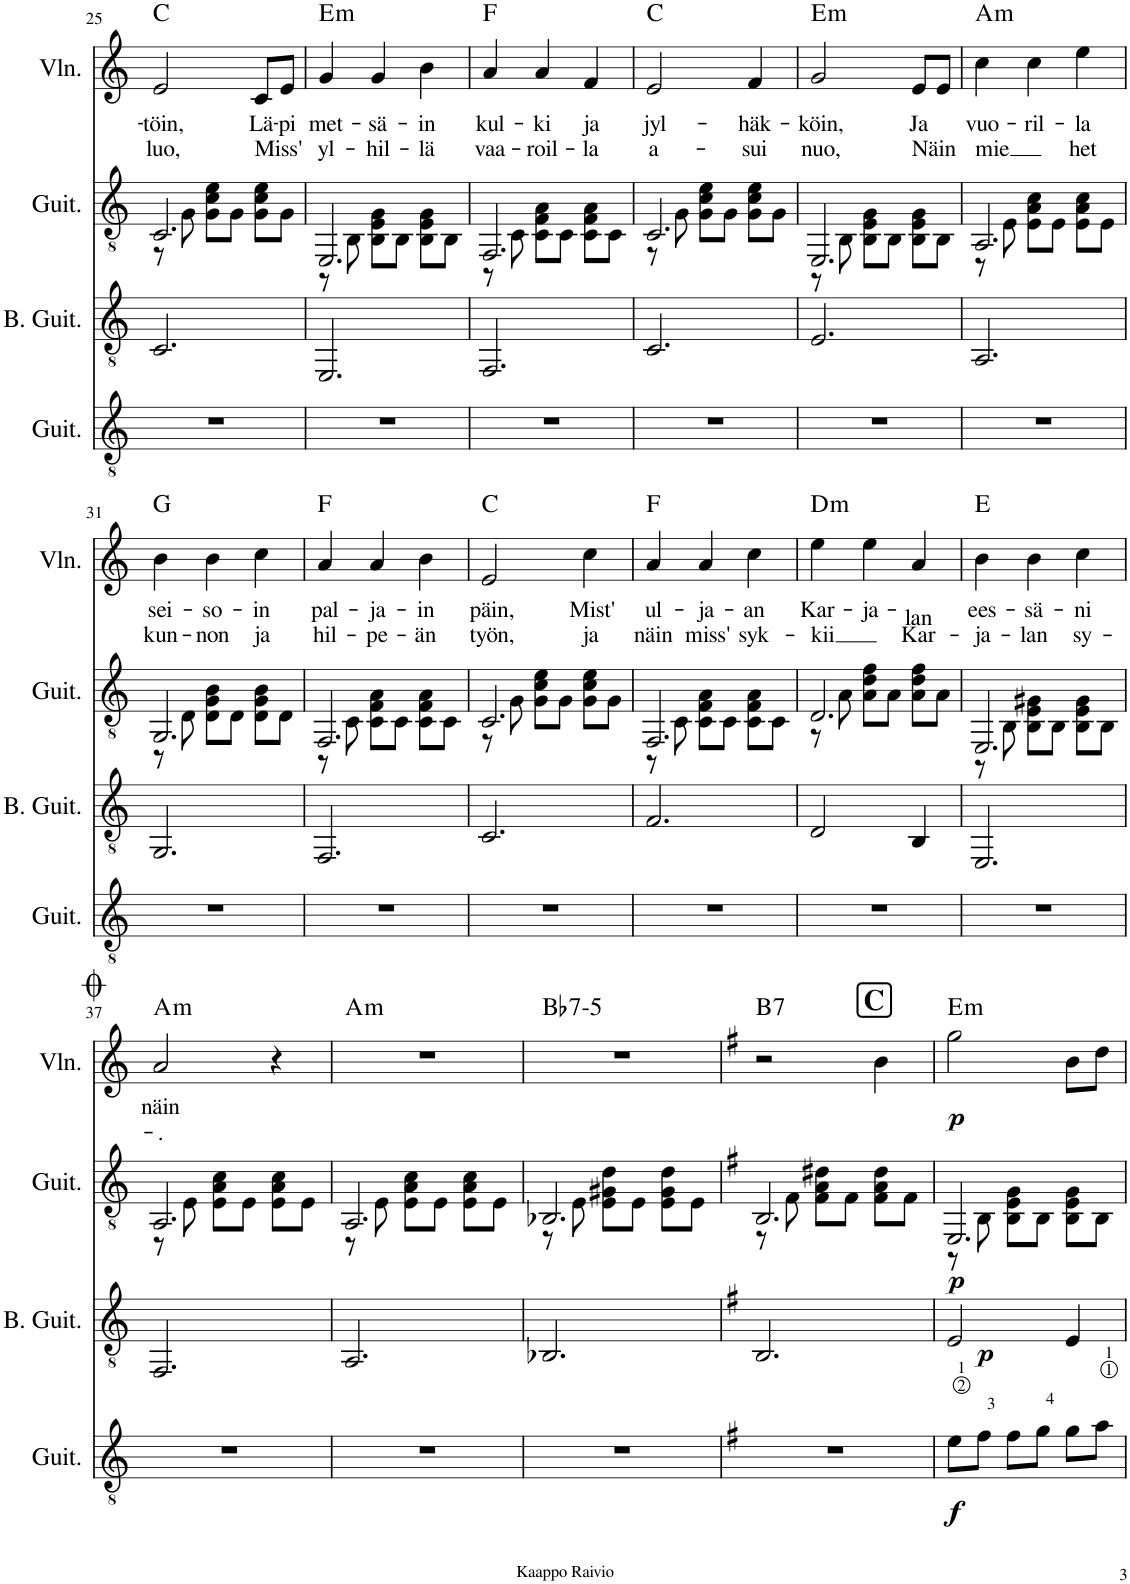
**kern	**dynam	**kern	**dynam	**kern	**dynam	**kern	**text	**text	**dynam	**harte
*part4	*part4	*part3	*part3	*part2	*part2	*part1	*part1	*part1	*part1	*part1
*staff4	*staff4	*staff3	*staff3	*staff2	*staff2	*staff1	*staff1	*staff1	*staff1	*
*I"4. Guitar (Aku / Riina / Eero)	*	*I"3. Bass (Aku / Riina / Eero)	*	*I"2. Guitar (Kaappo)	*	*I"1, Violin (Essi / Anu)	*	*	*	*
*I'Guit.	*	*	*	*I'Guit.	*	*I'Vln.	*	*	*	*
!!LO:PB:g=z
*clefGv2	*	*clefGv2	*	*clefGv2	*	*clefG2	*	*	*	*
*k[]	*	*k[]	*	*k[]	*	*k[]	*	*	*	*
*M3/4	*	*M3/4	*	*M3/4	*	*M3/4	*	*	*	*
=25	=25	=25	=25	=25	=25	=25	=25	=25	=25	=25
*	*	*	*	*^	*	*	*	*	*	*
!	!	!	!	!	!	!	!	!LO:LY:b	!LO:LY:b	!	!
2.r	.	2.C/	.	2.C/	8r	.	2e/	-töin,	luo,	.	C:maj
.	.	.	.	.	8G\	.	.	.	.	.	.
.	.	.	.	.	8G\ 8c\ 8e\L	.	.	.	.	.	.
.	.	.	.	.	8G\J	.	.	.	.	.	.
!	!	!	!	!	!	!	!	!LO:LY:b	!LO:LY:b	!	!
.	.	.	.	.	8G\ 8c\ 8e\L	.	8c/L	Lä-	Miss'	.	.
!	!	!	!	!	!	!	!	!LO:LY:b	!	!	!
.	.	.	.	.	8G\J	.	8e/J	-pi	.	.	.
=26	=26	=26	=26	=26	=26	=26	=26	=26	=26	=26	=26
!	!	!	!	!	!	!	!	!LO:LY:b	!LO:LY:b	!	!LO:H:kt=m
2.r	.	2.EE/	.	2.EE/	8r	.	4g/	met-	yl-	.	E:min
.	.	.	.	.	8BB\	.	.	.	.	.	.
!	!	!	!	!	!	!	!	!LO:LY:b	!LO:LY:b	!	!
.	.	.	.	.	8BB\ 8E\ 8G\L	.	4g/	-sä-	-hil-	.	.
.	.	.	.	.	8BB\J	.	.	.	.	.	.
!	!	!	!	!	!	!	!	!LO:LY:b	!LO:LY:b	!	!
.	.	.	.	.	8BB\ 8E\ 8G\L	.	4b\	-in	-lä	.	.
.	.	.	.	.	8BB\J	.	.	.	.	.	.
=27	=27	=27	=27	=27	=27	=27	=27	=27	=27	=27	=27
!	!	!	!	!	!	!	!	!LO:LY:b	!LO:LY:b	!	!
2.r	.	2.FF/	.	2.FF/	8r	.	4a/	kul-	vaa-	.	F:maj
.	.	.	.	.	8C\	.	.	.	.	.	.
!	!	!	!	!	!	!	!	!LO:LY:b	!LO:LY:b	!	!
.	.	.	.	.	8C\ 8F\ 8A\L	.	4a/	-ki	-roil-	.	.
.	.	.	.	.	8C\J	.	.	.	.	.	.
!	!	!	!	!	!	!	!	!LO:LY:b	!LO:LY:b	!	!
.	.	.	.	.	8C\ 8F\ 8A\L	.	4f/	ja	-la	.	.
.	.	.	.	.	8C\J	.	.	.	.	.	.
=28	=28	=28	=28	=28	=28	=28	=28	=28	=28	=28	=28
!	!	!	!	!	!	!	!	!LO:LY:b	!LO:LY:b	!	!
2.r	.	2.C/	.	2.C/	8r	.	2e/	jyl-	a-	.	C:maj
.	.	.	.	.	8G\	.	.	.	.	.	.
.	.	.	.	.	8G\ 8c\ 8e\L	.	.	.	.	.	.
.	.	.	.	.	8G\J	.	.	.	.	.	.
!	!	!	!	!	!	!	!	!LO:LY:b	!LO:LY:b	!	!
.	.	.	.	.	8G\ 8c\ 8e\L	.	4f/	-häk-	-sui	.	.
.	.	.	.	.	8G\J	.	.	.	.	.	.
=29	=29	=29	=29	=29	=29	=29	=29	=29	=29	=29	=29
!	!	!	!	!	!	!	!	!LO:LY:b	!LO:LY:b	!	!LO:H:kt=m
2.r	.	2.E/	.	2.EE/	8r	.	2g/	-köin,	nuo,	.	E:min
.	.	.	.	.	8BB\	.	.	.	.	.	.
.	.	.	.	.	8BB\ 8E\ 8G\L	.	.	.	.	.	.
.	.	.	.	.	8BB\J	.	.	.	.	.	.
!	!	!	!	!	!	!	!	!LO:LY:b	!LO:LY:b	!	!
.	.	.	.	.	8BB\ 8E\ 8G\L	.	8e/L	Ja	Näin	.	.
.	.	.	.	.	8BB\J	.	8e/J	.	.	.	.
=30	=30	=30	=30	=30	=30	=30	=30	=30	=30	=30	=30
!	!	!	!	!	!	!	!	!LO:LY:b	!LO:LY:b	!	!LO:H:kt=m
2.r	.	2.AA/	.	2.AA/	8r	.	4cc\	vuo-	-mie	.	A:min
.	.	.	.	.	8E\	.	.	.	.	.	.
!	!	!	!	!	!	!	!	!LO:LY:b	!	!	!
.	.	.	.	.	8E\ 8A\ 8c\L	.	4cc\	-ril-	.	.	.
.	.	.	.	.	8E\J	.	.	.	.	.	.
!	!	!	!	!	!	!	!	!LO:LY:b	!LO:LY:b	!	!
.	.	.	.	.	8E\ 8A\ 8c\L	.	4ee\	la	het	.	.
.	.	.	.	.	8E\J	.	.	.	.	.	.
!!LO:LB:g=z
=31	=31	=31	=31	=31	=31	=31	=31	=31	=31	=31	=31
!	!	!	!	!	!	!	!	!LO:LY:b	!LO:LY:b	!	!
2.r	.	2.GG/	.	2.GG/	8r	.	4b\	sei-	kun-	.	G:maj
.	.	.	.	.	8D\	.	.	.	.	.	.
!	!	!	!	!	!	!	!	!LO:LY:b	!LO:LY:b	!	!
.	.	.	.	.	8D\ 8G\ 8B\L	.	4b\	-so-	-non	.	.
.	.	.	.	.	8D\J	.	.	.	.	.	.
!	!	!	!	!	!	!	!	!LO:LY:b	!LO:LY:b	!	!
.	.	.	.	.	8D\ 8G\ 8B\L	.	4cc\	-in	ja	.	.
.	.	.	.	.	8D\J	.	.	.	.	.	.
=32	=32	=32	=32	=32	=32	=32	=32	=32	=32	=32	=32
!	!	!	!	!	!	!	!	!LO:LY:b	!LO:LY:b	!	!
2.r	.	2.FF/	.	2.FF/	8r	.	4a/	pal-	hil-	.	F:maj
.	.	.	.	.	8C\	.	.	.	.	.	.
!	!	!	!	!	!	!	!	!LO:LY:b	!LO:LY:b	!	!
.	.	.	.	.	8C\ 8F\ 8A\L	.	4a/	-ja-	-pe-	.	.
.	.	.	.	.	8C\J	.	.	.	.	.	.
!	!	!	!	!	!	!	!	!LO:LY:b	!LO:LY:b	!	!
.	.	.	.	.	8C\ 8F\ 8A\L	.	4b\	-in	-än	.	.
.	.	.	.	.	8C\J	.	.	.	.	.	.
=33	=33	=33	=33	=33	=33	=33	=33	=33	=33	=33	=33
!	!	!	!	!	!	!	!	!LO:LY:b	!LO:LY:b	!	!
2.r	.	2.C/	.	2.C/	8r	.	2e/	päin,	työn,	.	C:maj
.	.	.	.	.	8G\	.	.	.	.	.	.
.	.	.	.	.	8G\ 8c\ 8e\L	.	.	.	.	.	.
.	.	.	.	.	8G\J	.	.	.	.	.	.
!	!	!	!	!	!	!	!	!LO:LY:b	!LO:LY:b	!	!
.	.	.	.	.	8G\ 8c\ 8e\L	.	4cc\	Mist'	ja	.	.
.	.	.	.	.	8G\J	.	.	.	.	.	.
=34	=34	=34	=34	=34	=34	=34	=34	=34	=34	=34	=34
!	!	!	!	!	!	!	!	!LO:LY:b	!LO:LY:b	!	!
2.r	.	2.F/	.	2.FF/	8r	.	4a/	ul-	näin	.	F:maj
.	.	.	.	.	8C\	.	.	.	.	.	.
!	!	!	!	!	!	!	!	!LO:LY:b	!LO:LY:b	!	!
.	.	.	.	.	8C\ 8F\ 8A\L	.	4a/	-ja-	miss'	.	.
.	.	.	.	.	8C\J	.	.	.	.	.	.
!	!	!	!	!	!	!	!	!LO:LY:b	!LO:LY:b	!	!
.	.	.	.	.	8C\ 8F\ 8A\L	.	4cc\	-an	syk-	.	.
.	.	.	.	.	8C\J	.	.	.	.	.	.
=35	=35	=35	=35	=35	=35	=35	=35	=35	=35	=35	=35
!	!	!	!	!	!	!	!	!LO:LY:b	!LO:LY:b	!	!LO:H:kt=m
2.r	.	2D/	.	2.D/	8r	.	4ee\	Kar-	-kii	.	D:min
.	.	.	.	.	8A\	.	.	.	.	.	.
!	!	!	!	!	!	!	!	!LO:LY:b	!	!	!
.	.	.	.	.	8A\ 8d\ 8f\L	.	4ee\	-ja-	.	.	.
.	.	.	.	.	8A\J	.	.	.	.	.	.
!	!	!	!	!	!	!	!	!LO:LY:b	!LO:LY:b	!	!
.	.	4BB/	.	.	8A\ 8d\ 8f\L	.	4a/	-lan	Kar-	.	.
.	.	.	.	.	8A\J	.	.	.	.	.	.
=36	=36	=36	=36	=36	=36	=36	=36	=36	=36	=36	=36
!	!	!	!	!	!	!	!	!LO:LY:b	!LO:LY:b	!	!
2.r	.	2.EE/	.	2.EE/	8r	.	4b\	ees-	-ja-	.	E:maj
.	.	.	.	.	8BB\	.	.	.	.	.	.
!	!	!	!	!	!	!	!	!LO:LY:b	!LO:LY:b	!	!
.	.	.	.	.	8BB\ 8E\ 8G#X\L	.	4b\	-sä-	-lan	.	.
.	.	.	.	.	8BB\J	.	.	.	.	.	.
!	!	!	!	!	!	!	!	!LO:LY:b	!LO:LY:b	!	!
.	.	.	.	.	8BB\ 8E\ 8G#\L	.	4cc\	-ni	sy-	.	.
.	.	.	.	.	8BB\J	.	.	.	.	.	.
!!LO:LB:g=z
=37	=37	=37	=37	=37	=37	=37	=37	=37	=37	=37	=37
!	!	!	!	!	!	!	!	!LO:LY:b	!LO:LY:b	!	!LO:H:kt=m
2.r	.	2.FF/	.	2.AA/	8r	.	2a/	näin	-.	.	A:min
.	.	.	.	.	8E\	.	.	.	.	.	.
.	.	.	.	.	8E\ 8A\ 8c\L	.	.	.	.	.	.
.	.	.	.	.	8E\J	.	.	.	.	.	.
.	.	.	.	.	8E\ 8A\ 8c\L	.	4r	.	.	.	.
.	.	.	.	.	8E\J	.	.	.	.	.	.
=38	=38	=38	=38	=38	=38	=38	=38	=38	=38	=38	=38
!	!	!	!	!	!	!	!	!	!	!	!LO:H:kt=m
2.r	.	2.AA/	.	2.AA/	8r	.	2.r	.	.	.	A:min
.	.	.	.	.	8E\	.	.	.	.	.	.
.	.	.	.	.	8E\ 8A\ 8c\L	.	.	.	.	.	.
.	.	.	.	.	8E\J	.	.	.	.	.	.
.	.	.	.	.	8E\ 8A\ 8c\L	.	.	.	.	.	.
.	.	.	.	.	8E\J	.	.	.	.	.	.
=39	=39	=39	=39	=39	=39	=39	=39	=39	=39	=39	=39
!	!	!	!	!	!	!	!	!	!	!	!LO:H:kt=7
2.r	.	2.BB-X/	.	2.BB-X/	8r	.	2.r	.	.	.	Bb:(3,b5,b7)
.	.	.	.	.	8E\	.	.	.	.	.	.
.	.	.	.	.	8E\ 8G#X\ 8d\L	.	.	.	.	.	.
.	.	.	.	.	8E\J	.	.	.	.	.	.
.	.	.	.	.	8E\ 8G#\ 8d\L	.	.	.	.	.	.
.	.	.	.	.	8E\J	.	.	.	.	.	.
!!LO:REH:place=s1:a:B:cj:fs=14:t=C:qo=2
=40	=40	=40	=40	=40	=40	=40	=40	=40	=40	=40	=40
*k[f#]	*	*k[f#]	*	*k[f#]	*	*	*k[f#]	*	*	*	*
!	!	!	!	!	!	!	!	!	!	!	!LO:H:kt=7
2.r	.	2.BB/	.	2.BB/	8r	.	2r	.	.	.	B:7
.	.	.	.	.	8F#\	.	.	.	.	.	.
.	.	.	.	.	8F#\ 8A\ 8d#X\L	.	.	.	.	.	.
.	.	.	.	.	8F#\J	.	.	.	.	.	.
.	.	.	.	.	8F#\ 8A\ 8d#\L	.	4b\	.	.	.	.
.	.	.	.	.	8F#\J	.	.	.	.	.	.
=41	=41	=41	=41	=41	=41	=41	=41	=41	=41	=41	=41
!	!LO:DY:b	!	!LO:DY:b	!	!	!LO:DY:b	!	!	!	!LO:DY:b	!LO:H:kt=m
8e\L	f	2E/	p	2.EE/	8r	p	2gg\	.	.	p	E:min
8f#\J	.	.	.	.	8BB\	.	.	.	.	.	.
8f#\L	.	.	.	.	8BB\ 8E\ 8G\L	.	.	.	.	.	.
8g\J	.	.	.	.	8BB\J	.	.	.	.	.	.
8g\L	.	4E/	.	.	8BB\ 8E\ 8G\L	.	8b\L	.	.	.	.
8a\J	.	.	.	.	8BB\J	.	8ddn\J	.	.	.	.
*	*	*	*	*v	*v	*	*	*	*	*	*
=	=	=	=	=	=	=	=	=	=	=
*-	*-	*-	*-	*-	*-	*-	*-	*-	*-	*-
